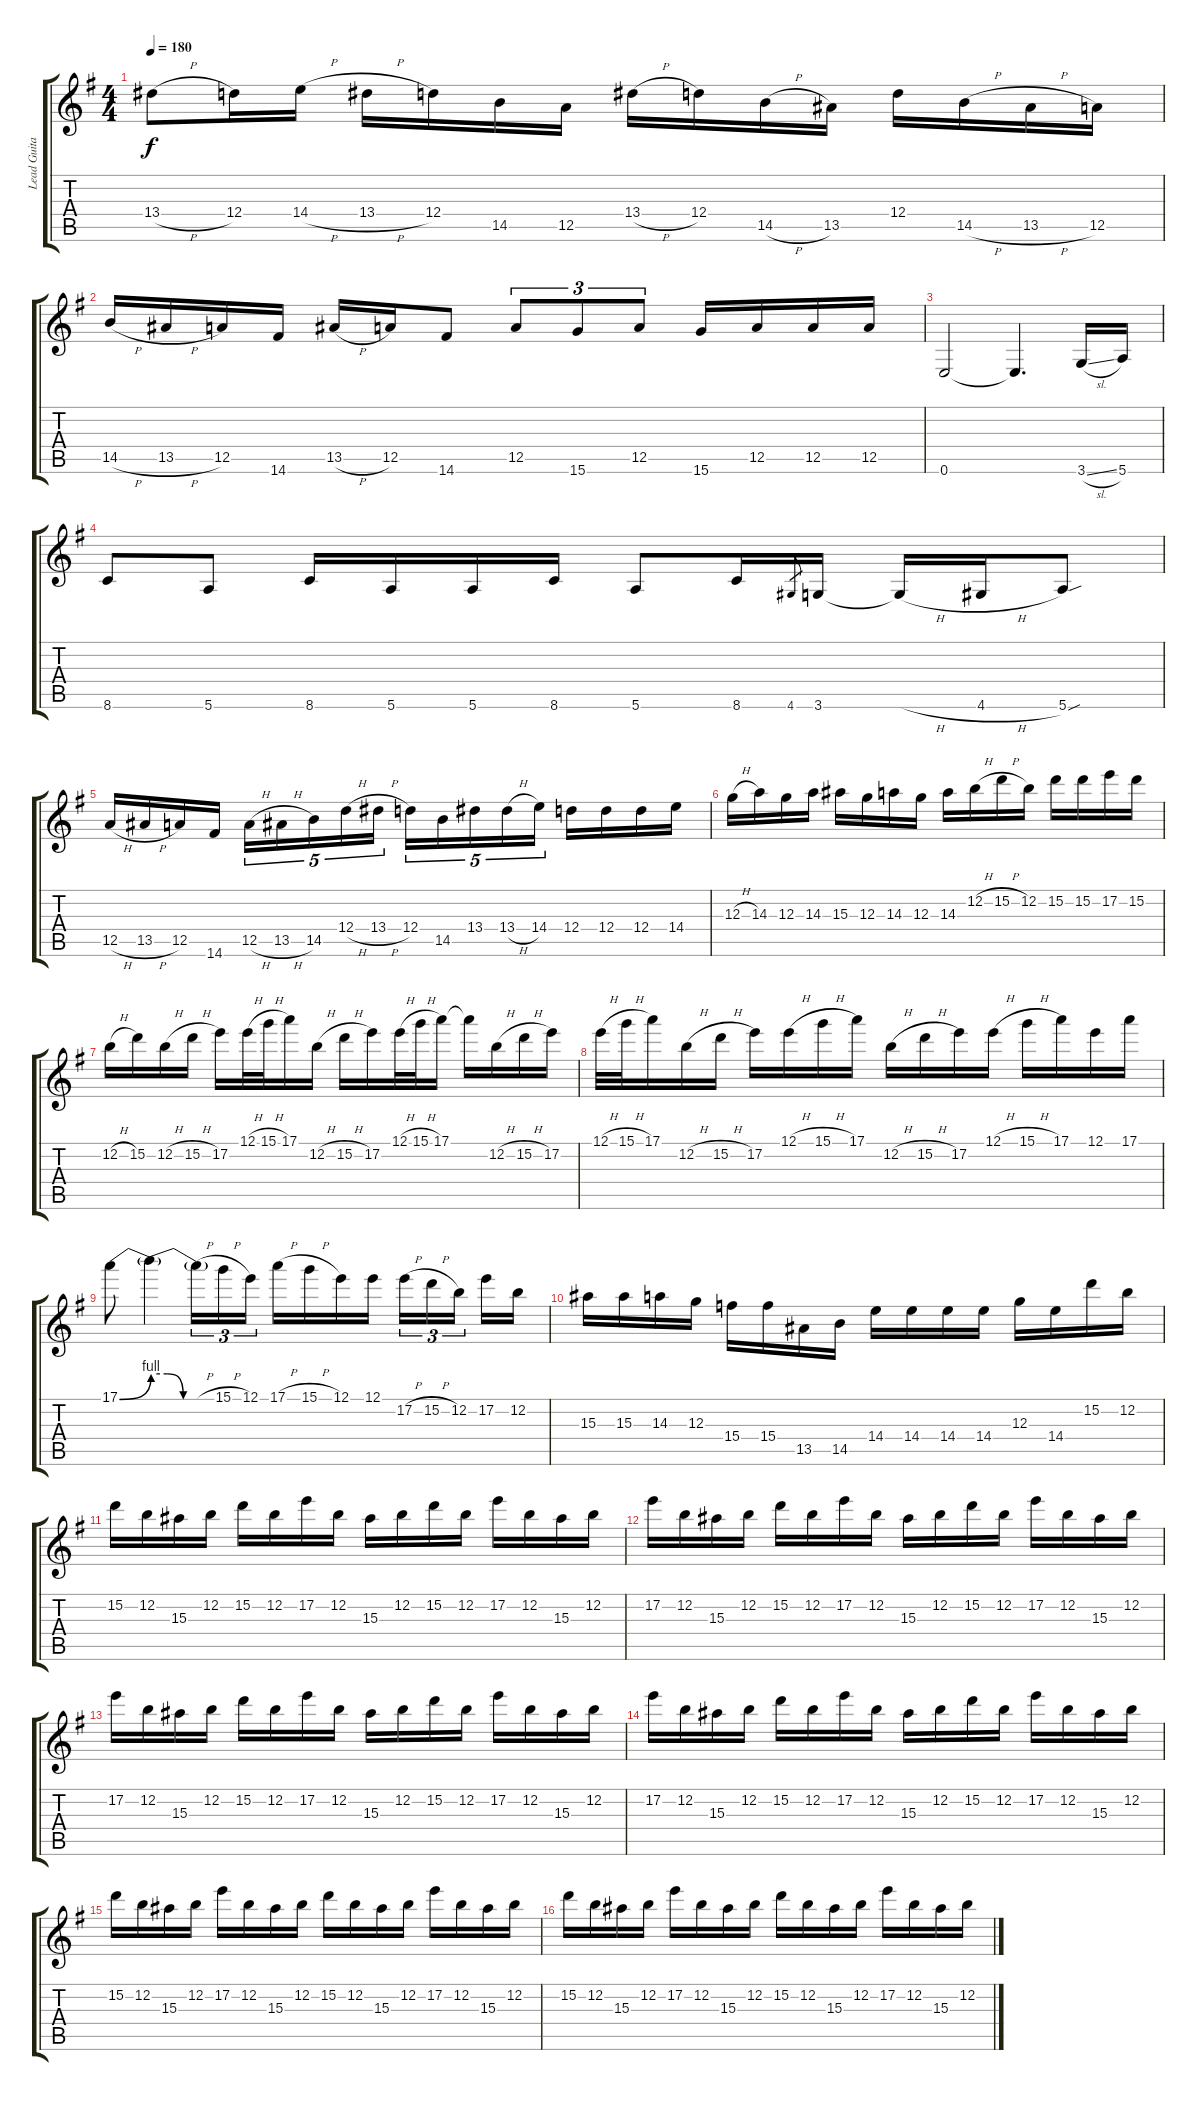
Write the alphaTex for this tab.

\track ("Lead Guitar" "Lead Guita") {instrument distortionguitar}
\staff {score tabs}
\tuning (E4 B3 G3 D3 A2 E2) {hide}
\ts (4 4)
\tempo 180
\clef g2
\ks g
13.4{h}.8{dy f} 12.4.16 14.4{h}.16 13.4{h}.16 12.4.16 14.5.16 12.5.16 13.4{h}.16 12.4.16 14.5{h}.16 13.5.16 12.4.16 14.5{h}.16 13.5{h}.16 12.5.16 |
14.5{h}.16 13.5{h}.16 12.5.16 14.6.16 13.5{h}.16 12.5.16 14.6.8 12.5.8{tu (3 2)} 15.6.8{tu (3 2)} 12.5.8{tu (3 2)} 15.6.16 12.5.16 12.5.16 12.5.16 |
0.6.2 0.6{t}.4{d} 3.6{sl}.16 5.6.16 |
8.6.8 5.6.8 8.6.16 5.6.16 5.6.16 8.6.16 5.6.8 8.6.16 4.6.8{gr} 3.6.16 3.6{h t}.16 4.6{h}.16 5.6{sou}.8 |
12.5{h}.16 13.5{h}.16 12.5.16 14.6.16 12.5{h}.16{tu (5 4)} 13.5{h}.16{tu (5 4)} 14.5.16{tu (5 4)} 12.4{h}.16{tu (5 4)} 13.4{h}.16{tu (5 4)} 12.4.16{tu (5 4)} 14.5.16{tu (5 4)} 13.4.16{tu (5 4)} 13.4{h}.16{tu (5 4)} 14.4.16{tu (5 4)} 12.4.16 12.4.16 12.4.16 14.4.16 |
12.3{h}.16 14.3.16 12.3.16 14.3.16 15.3.16 12.3.16 14.3.16 12.3.16 14.3.16 12.2{h}.16 15.2{h}.16 12.2.16 15.2.16 15.2.16 17.2.16 15.2.16 |
12.2{h}.16 15.2.16 12.2{h}.16 15.2{h}.16 17.2.16 12.1{h}.32 15.1{h}.32 17.1.16 12.2{h}.16 15.2{h}.16 17.2.16 12.1{h}.32 15.1{h}.32 17.1.16 17.1{t}.16 12.2{h}.16 15.2{h}.16 17.2.16 |
12.1{h}.32 15.1{h}.32 17.1.16 12.2{h}.16 15.2{h}.16 17.2.16 12.1{h}.16 15.1{h}.16 17.1.16 12.2{h}.16 15.2{h}.16 17.2.16 12.1{h}.16 15.1{h}.16 17.1.16 12.1.16 17.1.16 |
17.1{be (bend 0 0 60 4)}.8 17.1{be (custom 0 4 15 4 30 0 60 0) t}.4 17.1{h t}.16{tu (3 2)} 15.1{h}.16{tu (3 2)} 12.1.16{tu (3 2)} 17.1{h}.16 15.1{h}.16 12.1.16 12.1.16 17.2{h}.16{tu (3 2)} 15.2{h}.16{tu (3 2)} 12.2.16{tu (3 2) beam splitsecondary} 17.2.16 12.2.16 |
15.3.16 15.3.16 14.3.16 12.3.16 15.4.16 15.4.16 13.5.16 14.5.16 14.4.16 14.4.16 14.4.16 14.4.16 12.3.16 14.4.16 15.2.16 12.2.16 |
15.2.16 12.2.16 15.3.16 12.2.16 15.2.16 12.2.16 17.2.16 12.2.16 15.3.16 12.2.16 15.2.16 12.2.16 17.2.16 12.2.16 15.3.16 12.2.16 |
17.2.16 12.2.16 15.3.16 12.2.16 15.2.16 12.2.16 17.2.16 12.2.16 15.3.16 12.2.16 15.2.16 12.2.16 17.2.16 12.2.16 15.3.16 12.2.16 |
17.2.16 12.2.16 15.3.16 12.2.16 15.2.16 12.2.16 17.2.16 12.2.16 15.3.16 12.2.16 15.2.16 12.2.16 17.2.16 12.2.16 15.3.16 12.2.16 |
17.2.16 12.2.16 15.3.16 12.2.16 15.2.16 12.2.16 17.2.16 12.2.16 15.3.16 12.2.16 15.2.16 12.2.16 17.2.16 12.2.16 15.3.16 12.2.16 |
15.2.16 12.2.16 15.3.16 12.2.16 17.2.16 12.2.16 15.3.16 12.2.16 15.2.16 12.2.16 15.3.16 12.2.16 17.2.16 12.2.16 15.3.16 12.2.16 |
15.2.16 12.2.16 15.3.16 12.2.16 17.2.16 12.2.16 15.3.16 12.2.16 15.2.16 12.2.16 15.3.16 12.2.16 17.2.16 12.2.16 15.3.16 12.2.16
